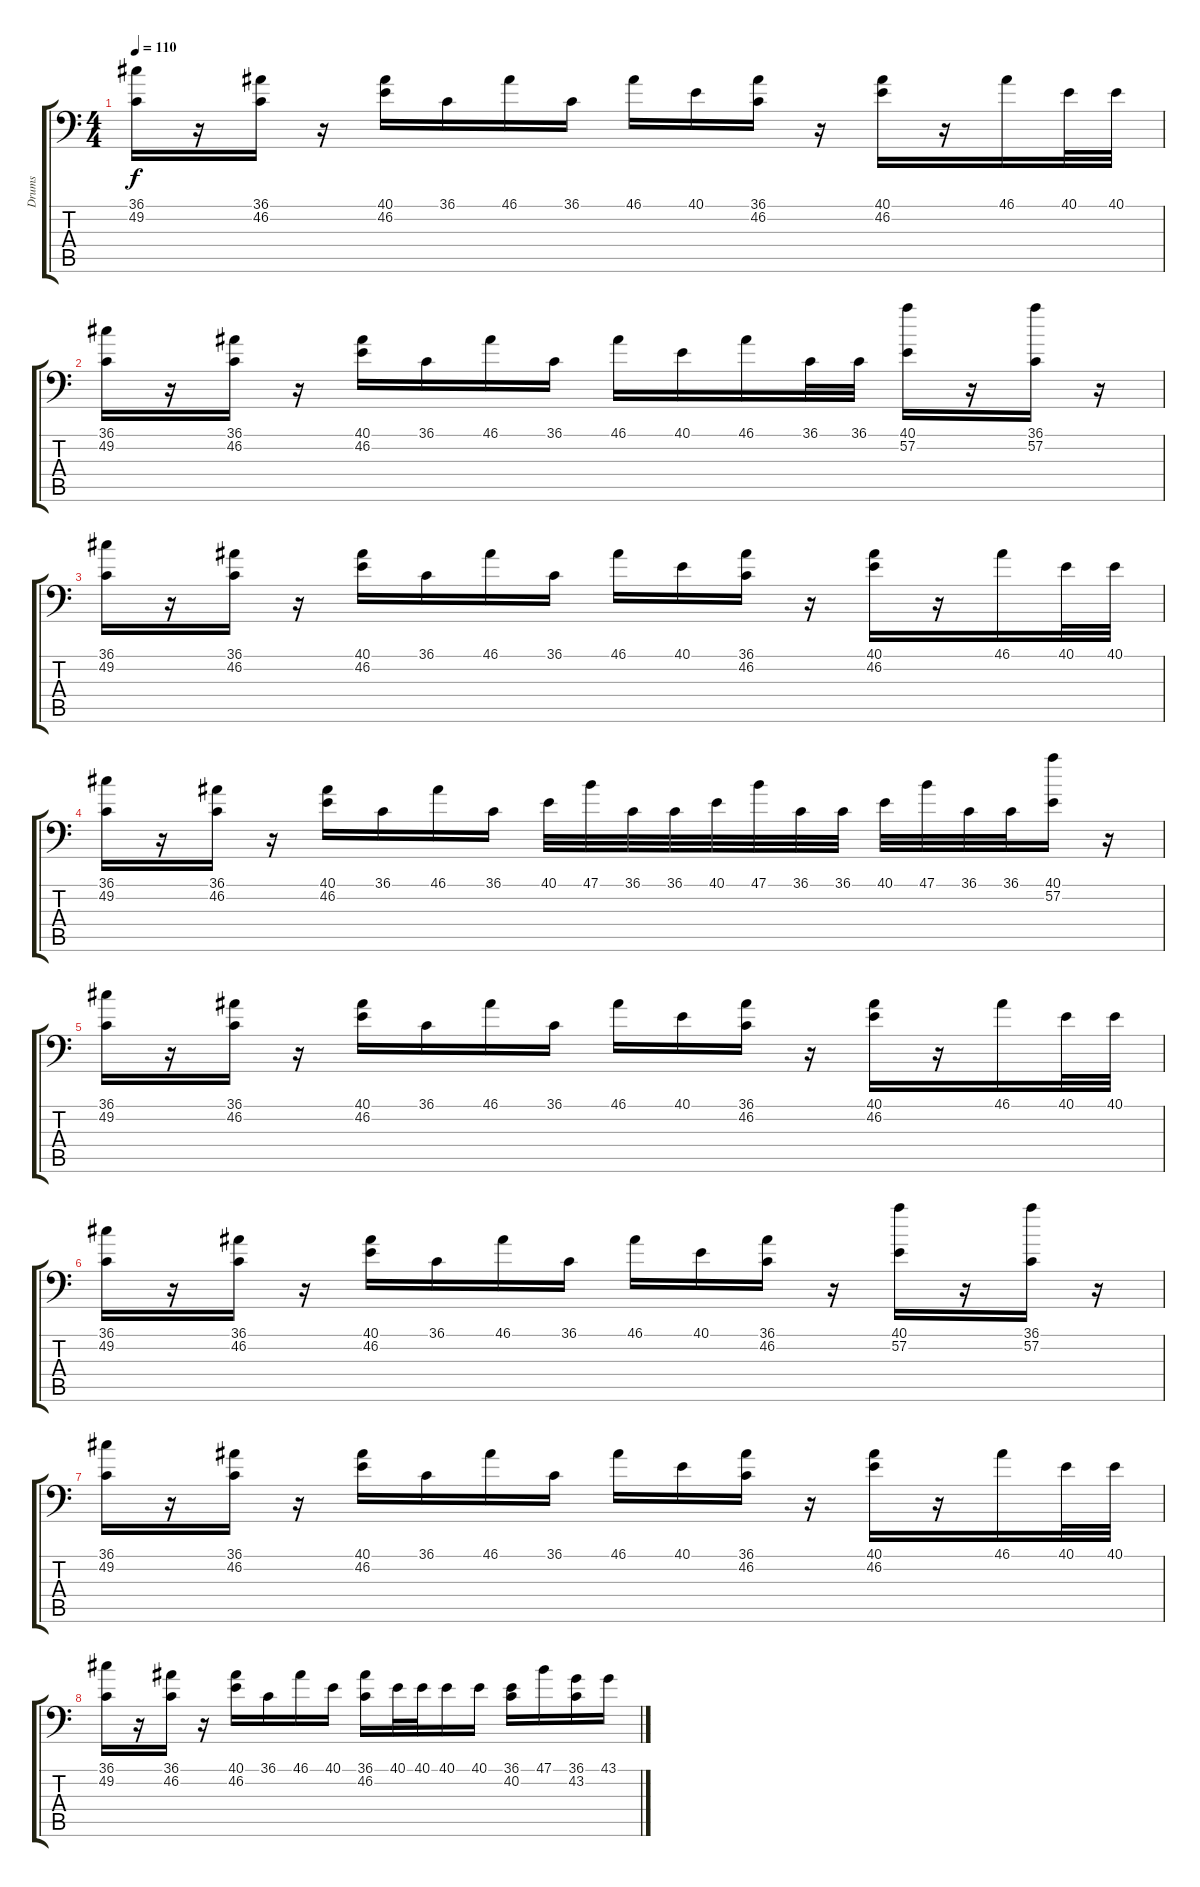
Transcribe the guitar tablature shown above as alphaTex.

\track ("Drums" "Drums") {instrument acousticgrandpiano}
\staff {score tabs}
\tuning (C-1 C-1 C-1 C-1 C-1 C-1) {hide}
\ts (4 4)
\tempo 110
\clef f4
\ks c
(36.1 49.2).16{dy f} r.16 (36.1 46.2).16 r.16 (40.1 46.2).16 36.1.16 46.1.16 36.1.16 46.1.16 40.1.16 (36.1 46.2).16 r.16 (40.1 46.2).16 r.16 46.1.16 40.1.32 40.1.32 |
(36.1 49.2).16 r.16 (36.1 46.2).16 r.16 (40.1 46.2).16 36.1.16 46.1.16 36.1.16 46.1.16 40.1.16 46.1.16 36.1.32 36.1.32 (40.1 57.2).16 r.16 (36.1 57.2).16 r.16 |
(36.1 49.2).16 r.16 (36.1 46.2).16 r.16 (40.1 46.2).16 36.1.16 46.1.16 36.1.16 46.1.16 40.1.16 (36.1 46.2).16 r.16 (40.1 46.2).16 r.16 46.1.16 40.1.32 40.1.32 |
(36.1 49.2).16 r.16 (36.1 46.2).16 r.16 (40.1 46.2).16 36.1.16 46.1.16 36.1.16 40.1.32 47.1.32 36.1.32 36.1.32 40.1.32 47.1.32 36.1.32 36.1.32 40.1.32 47.1.32 36.1.32 36.1.32 (40.1 57.2).16 r.16 |
(36.1 49.2).16 r.16 (36.1 46.2).16 r.16 (40.1 46.2).16 36.1.16 46.1.16 36.1.16 46.1.16 40.1.16 (36.1 46.2).16 r.16 (40.1 46.2).16 r.16 46.1.16 40.1.32 40.1.32 |
(36.1 49.2).16 r.16 (36.1 46.2).16 r.16 (40.1 46.2).16 36.1.16 46.1.16 36.1.16 46.1.16 40.1.16 (36.1 46.2).16 r.16 (40.1 57.2).16 r.16 (36.1 57.2).16 r.16 |
(36.1 49.2).16 r.16 (36.1 46.2).16 r.16 (40.1 46.2).16 36.1.16 46.1.16 36.1.16 46.1.16 40.1.16 (36.1 46.2).16 r.16 (40.1 46.2).16 r.16 46.1.16 40.1.32 40.1.32 |
(36.1 49.2).16 r.16 (36.1 46.2).16 r.16 (40.1 46.2).16 36.1.16 46.1.16 40.1.16 (36.1 46.2).16 40.1.32 40.1.32 40.1.16 40.1.16 (36.1 40.2).16 47.1.16 (36.1 43.2).16 43.1.16
